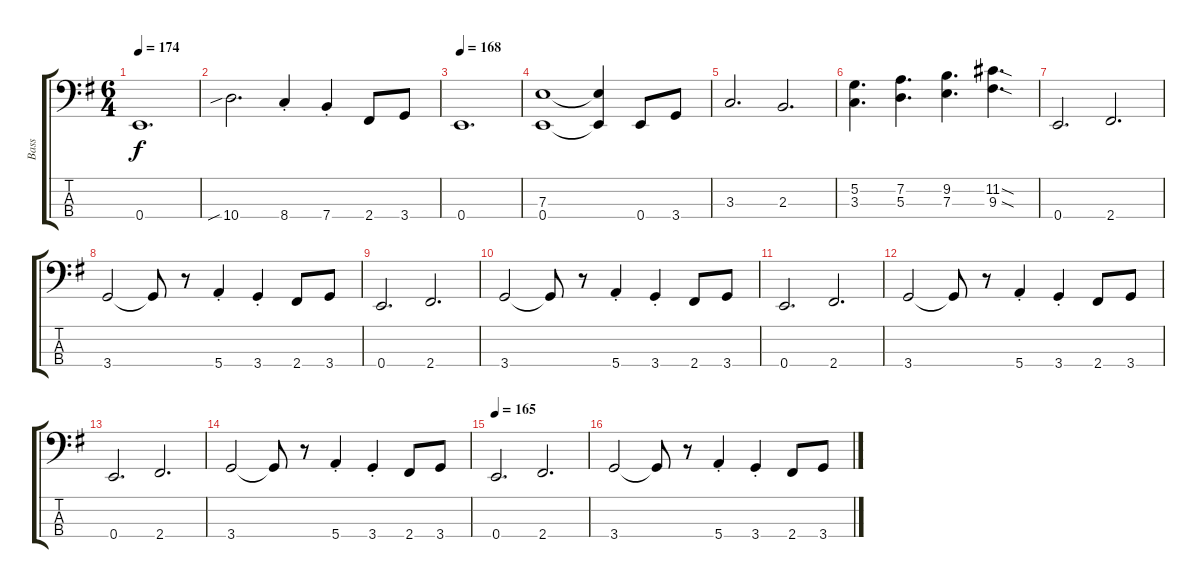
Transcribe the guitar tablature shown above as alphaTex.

\track ("Bass" "Bass") {instrument electricbasspick}
\staff {score tabs}
\tuning (G2 D2 A1 E1) {hide}
\ts (6 4)
\tempo 174
\clef f4
\ks g
0.4.1{d dy f} |
10.4{sib}.2{d} 8.4{st}.4 7.4{st}.4 2.4.8 3.4.8 |
\tempo 168
0.4.1{d} |
(7.3 0.4).1 (7.3{t} 0.4{t}).4 0.4.8 3.4.8 |
3.3.2{d} 2.3.2{d} |
(5.2 3.3).4{d} (7.2 5.3).4{d} (9.2 7.3).4{d} (11.2{sod} 9.3{sod}).4{d} |
0.4.2{d} 2.4.2{d} |
3.4.2 3.4{t}.8 r.8 5.4{st}.4 3.4{st}.4 2.4.8 3.4.8 |
0.4.2{d} 2.4.2{d} |
3.4.2 3.4{t}.8 r.8 5.4{st}.4 3.4{st}.4 2.4.8 3.4.8 |
0.4.2{d} 2.4.2{d} |
3.4.2 3.4{t}.8 r.8 5.4{st}.4 3.4{st}.4 2.4.8 3.4.8 |
0.4.2{d} 2.4.2{d} |
3.4.2 3.4{t}.8 r.8 5.4{st}.4 3.4{st}.4 2.4.8 3.4.8 |
\tempo 165
0.4.2{d} 2.4.2{d} |
3.4.2 3.4{t}.8 r.8 5.4{st}.4 3.4{st}.4 2.4.8 3.4.8
